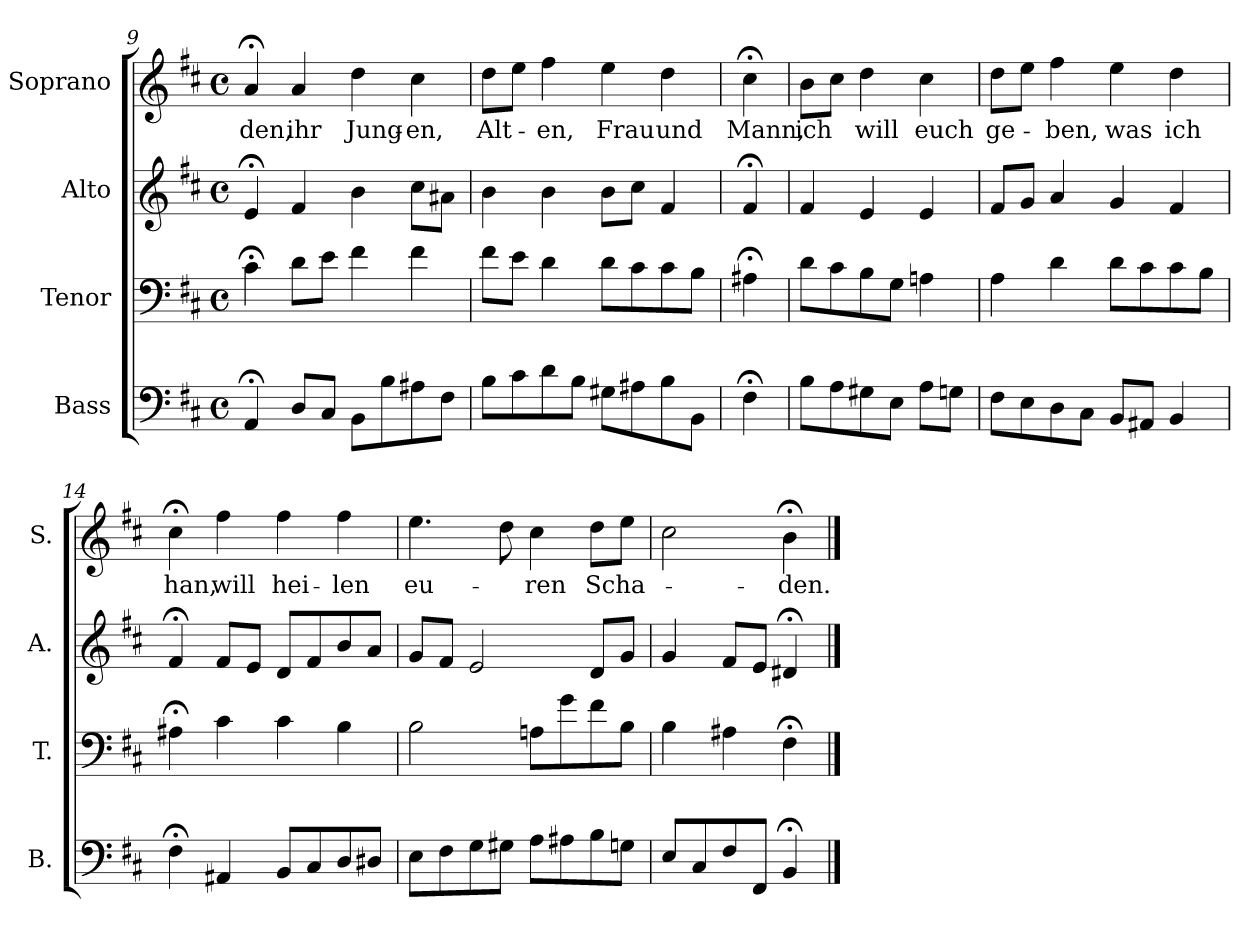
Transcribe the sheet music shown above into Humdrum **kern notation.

**kern	**kern	**kern	**kern	**text
*part4	*part3	*part2	*part1	*part1
*staff4	*staff3	*staff2	*staff1	*staff1
*I"Bass	*I"Tenor	*I"Alto	*I"Soprano	*
*I'B.	*I'T.	*I'A.	*I'S.	*
*clefF4	*clefF4	*clefG2	*clefG2	*
*k[f#c#]	*k[f#c#]	*k[f#c#]	*k[f#c#]	*
*D:	*D:	*D:	*b:	*
*M4/4	*M4/4	*M4/4	*M4/4	*
*met(c)	*met(c)	*met(c)	*met(c)	*
=9	=9	=9	=9	=9
!	!	!	!	!LO:LY:b
4AA;</	4c#;<\	4e;</	4a;</	-den,
!	!	!	!	!LO:LY:b
8D/L	8d\L	4f#/	4a/	ihr
8C#/J	8e\J	.	.	.
!	!	!	!	!LO:LY:b
8BB\L	4f#\	4b\	4dd\	Jung-
8B\	.	.	.	.
!	!	!	!	!LO:LY:b
8A#X\	4f#\	8cc#\L	4cc#\	-en,
8F#\J	.	8a#X\J	.	.
=10	=10	=10	=10	=10
!	!	!	!	!LO:LY:b
8B\L	8f#\L	4b\	8dd\L	Alt-
8c#\	8e\J	.	8ee\J	.
!	!	!	!	!LO:LY:b
8d\	4d\	4b\	4ff#\	-en,
8B\J	.	.	.	.
!	!	!	!	!LO:LY:b
8G#X\L	8d\L	8b\L	4ee\	Frau
8A#X\	8c#\	8cc#\J	.	.
!	!	!	!	!LO:LY:b
8B\	8c#\	4f#/	4dd\	und
8BB\J	8B\J	.	.	.
!!LO:LB:g=z
=11	=11	=11	=11	=11
!	!	!	!	!LO:LY:b
4F#;<\	4A#X;<\	4f#;</	4cc#;<\	Mann,
!!LO:PB:g=z
=12	=12	=12	=12	=12
!	!	!	!	!LO:LY:b
8B\L	8d\L	4f#/	8b\L	ich
8A\	8c#\	.	8cc#\J	.
!	!	!	!	!LO:LY:b
8G#X\	8B\	4e/	4dd\	will
8E\J	8G\J	.	.	.
!	!	!	!	!LO:LY:b
8A\L	4An\	4e/	4cc#\	euch
8Gn\J	.	.	.	.
=13	=13	=13	=13	=13
!	!	!	!	!LO:LY:b
8F#\L	4A\	8f#/L	8dd\L	ge-
8E\	.	8g/J	8ee\J	.
!	!	!	!	!LO:LY:b
8D\	4d\	4a/	4ff#\	-ben,
8C#\J	.	.	.	.
!	!	!	!	!LO:LY:b
8BB/L	8d\L	4g/	4ee\	was
8AA#X/J	8c#\	.	.	.
!	!	!	!	!LO:LY:b
4BB/	8c#\	4f#/	4dd\	ich
.	8B\J	.	.	.
=14	=14	=14	=14	=14
!	!	!	!	!LO:LY:b
4F#;<\	4A#X;<\	4f#;</	4cc#;<\	han,
!	!	!	!	!LO:LY:b
4AA#X/	4c#\	8f#/L	4ff#\	will
.	.	8e/J	.	.
!	!	!	!	!LO:LY:b
8BB/L	4c#\	8d/L	4ff#\	hei-
8C#/	.	8f#/	.	.
!	!	!	!	!LO:LY:b
8D/	4B\	8b/	4ff#\	-len
8D#X/J	.	8a/J	.	.
=15	=15	=15	=15	=15
!	!	!	!	!LO:LY:b
8E\L	2B\	8g/L	4.ee\	eu-
8F#\	.	8f#/J	.	.
8G\	.	2e/	.	.
8G#X\J	.	.	8dd\	.
!	!	!	!	!LO:LY:b
8A\L	8An\L	.	4cc#\	-ren
8A#X\	8g\	.	.	.
!	!	!	!	!LO:LY:b
8B\	8f#\	8d/L	8dd\L	Scha-
8Gn\J	8B\J	8g/J	8ee\J	.
=16	=16	=16	=16	=16
8E/L	4B\	4g/	2cc#\	.
8C#/	.	.	.	.
8F#/	4A#X\	8f#/L	.	.
8FF#/J	.	8e/J	.	.
!	!	!	!	!LO:LY:b
4BB;</	4F#;<\	4d#X;</	4b;<\	-den.
==	==	==	==	==
*-	*-	*-	*-	*-
